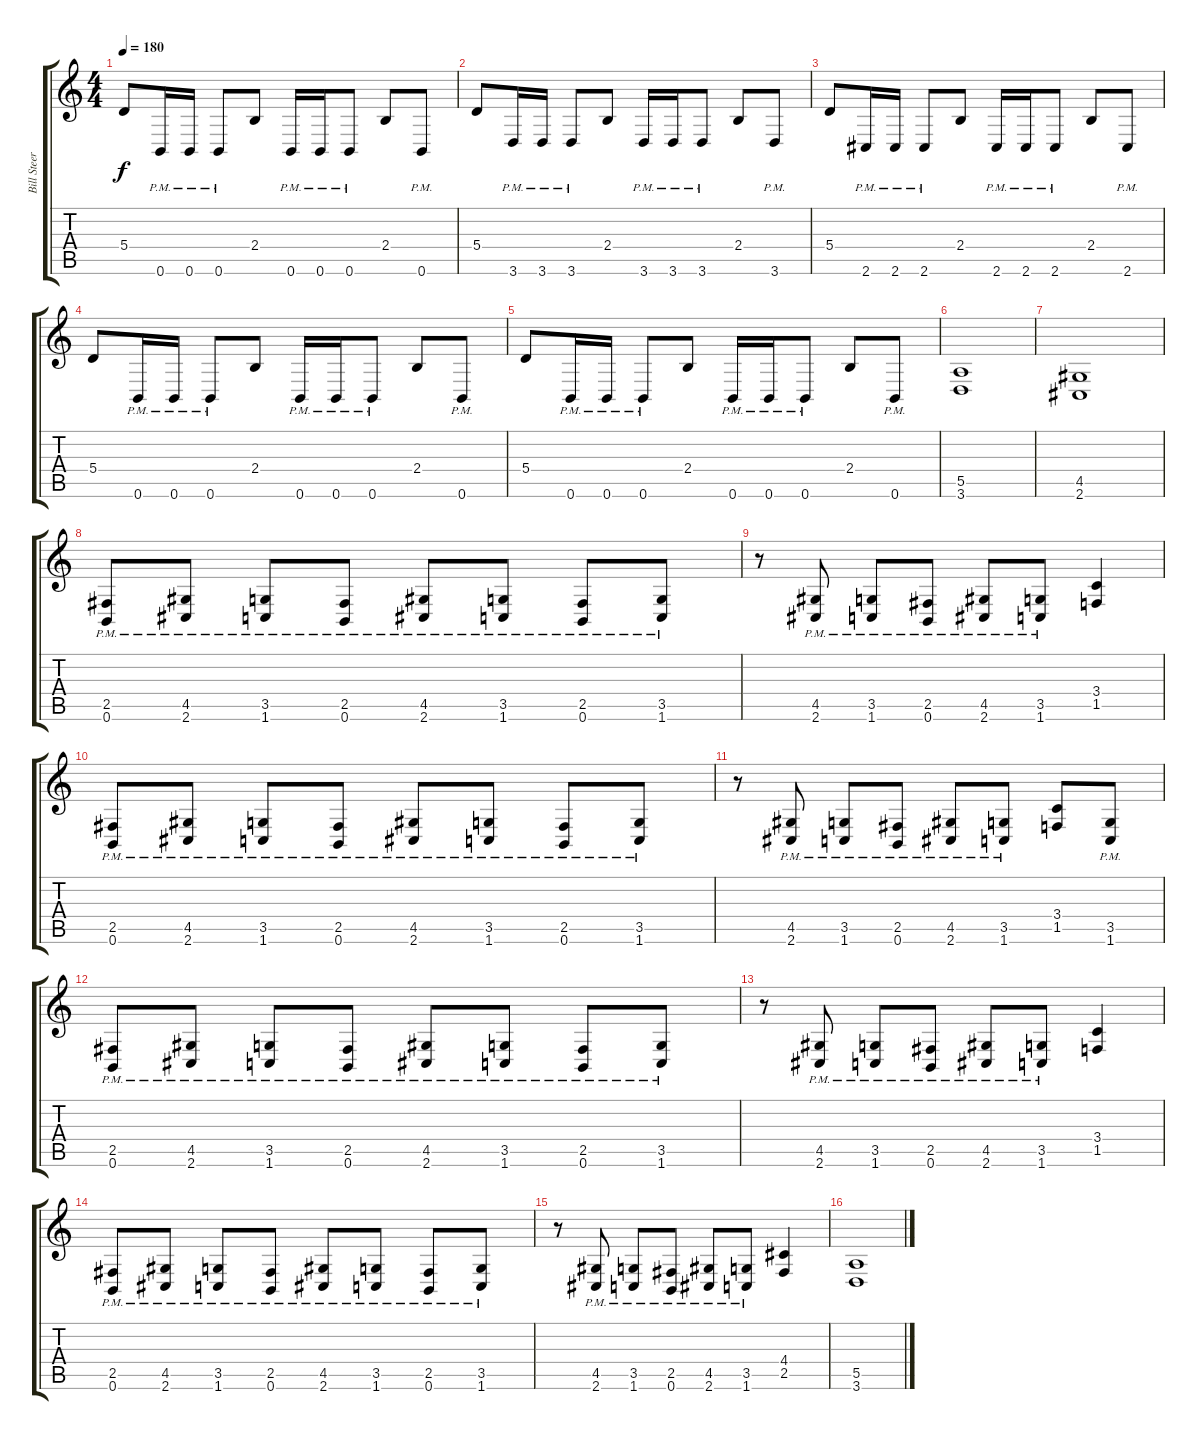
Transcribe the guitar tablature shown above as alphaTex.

\track ("Bill Steer" "Bill Steer") {instrument distortionguitar}
\staff {score tabs}
\tuning (B3 Gb3 D3 A2 E2 B1) {hide}
\ts (4 4)
\tempo 180
\clef g2
\ks c
5.4.8{dy f} 0.6{pm}.16 0.6{pm}.16 0.6{pm}.8 2.4.8 0.6{pm}.16 0.6{pm}.16 0.6{pm}.8 2.4.8 0.6{pm}.8 |
5.4.8 3.6{pm}.16 3.6{pm}.16 3.6{pm}.8 2.4.8 3.6{pm}.16 3.6{pm}.16 3.6{pm}.8 2.4.8 3.6{pm}.8 |
5.4.8 2.6{pm}.16 2.6{pm}.16 2.6{pm}.8 2.4.8 2.6{pm}.16 2.6{pm}.16 2.6{pm}.8 2.4.8 2.6{pm}.8 |
5.4.8 0.6{pm}.16 0.6{pm}.16 0.6{pm}.8 2.4.8 0.6{pm}.16 0.6{pm}.16 0.6{pm}.8 2.4.8 0.6{pm}.8 |
5.4.8 0.6{pm}.16 0.6{pm}.16 0.6{pm}.8 2.4.8 0.6{pm}.16 0.6{pm}.16 0.6{pm}.8 2.4.8 0.6{pm}.8 |
(5.5 3.6).1 |
(4.5 2.6).1 |
(2.5{pm} 0.6{pm}).8 (4.5{pm} 2.6{pm}).8 (3.5{pm} 1.6{pm}).8 (2.5{pm} 0.6{pm}).8 (4.5{pm} 2.6{pm}).8 (3.5{pm} 1.6{pm}).8 (2.5{pm} 0.6{pm}).8 (3.5{pm} 1.6{pm}).8 |
r.8 (4.5{pm} 2.6{pm}).8 (3.5{pm} 1.6{pm}).8 (2.5{pm} 0.6{pm}).8 (4.5{pm} 2.6{pm}).8 (3.5{pm} 1.6{pm}).8 (3.4 1.5).4 |
(2.5{pm} 0.6{pm}).8 (4.5{pm} 2.6{pm}).8 (3.5{pm} 1.6{pm}).8 (2.5{pm} 0.6{pm}).8 (4.5{pm} 2.6{pm}).8 (3.5{pm} 1.6{pm}).8 (2.5{pm} 0.6{pm}).8 (3.5{pm} 1.6{pm}).8 |
r.8 (4.5{pm} 2.6{pm}).8 (3.5{pm} 1.6{pm}).8 (2.5{pm} 0.6{pm}).8 (4.5{pm} 2.6{pm}).8 (3.5{pm} 1.6{pm}).8 (3.4 1.5).8 (3.5{pm} 1.6{pm}).8 |
(2.5{pm} 0.6{pm}).8 (4.5{pm} 2.6{pm}).8 (3.5{pm} 1.6{pm}).8 (2.5{pm} 0.6{pm}).8 (4.5{pm} 2.6{pm}).8 (3.5{pm} 1.6{pm}).8 (2.5{pm} 0.6{pm}).8 (3.5{pm} 1.6{pm}).8 |
r.8 (4.5{pm} 2.6{pm}).8 (3.5{pm} 1.6{pm}).8 (2.5{pm} 0.6{pm}).8 (4.5{pm} 2.6{pm}).8 (3.5{pm} 1.6{pm}).8 (3.4 1.5).4 |
(2.5{pm} 0.6{pm}).8 (4.5{pm} 2.6{pm}).8 (3.5{pm} 1.6{pm}).8 (2.5{pm} 0.6{pm}).8 (4.5{pm} 2.6{pm}).8 (3.5{pm} 1.6{pm}).8 (2.5{pm} 0.6{pm}).8 (3.5{pm} 1.6{pm}).8 |
r.8 (4.5{pm} 2.6{pm}).8 (3.5{pm} 1.6{pm}).8 (2.5{pm} 0.6{pm}).8 (4.5{pm} 2.6{pm}).8 (3.5{pm} 1.6{pm}).8 (4.4 2.5).4 |
(5.5 3.6).1
